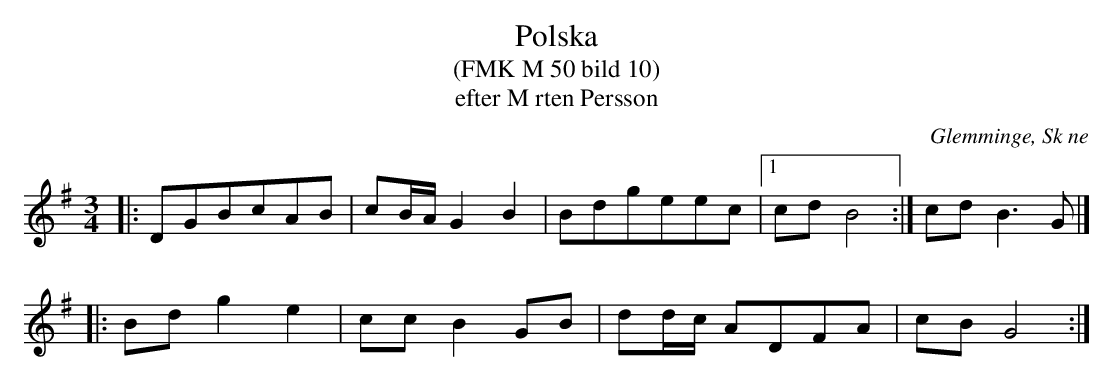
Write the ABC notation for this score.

X:1
T:Polska
T:(FMK M 50 bild 10)
T:efter M rten Persson
O:Glemminge, Sk ne
M:3/4
L:1/8
Q:108
K:G
|: DGBcAB | cB/A/ G2 B2 | Bdgeec |1 cd B4 :|cd B3 G |]
|: Bd g2 e2 | cc B2 GB | dd/c/ ADFA | cB G4 :|
